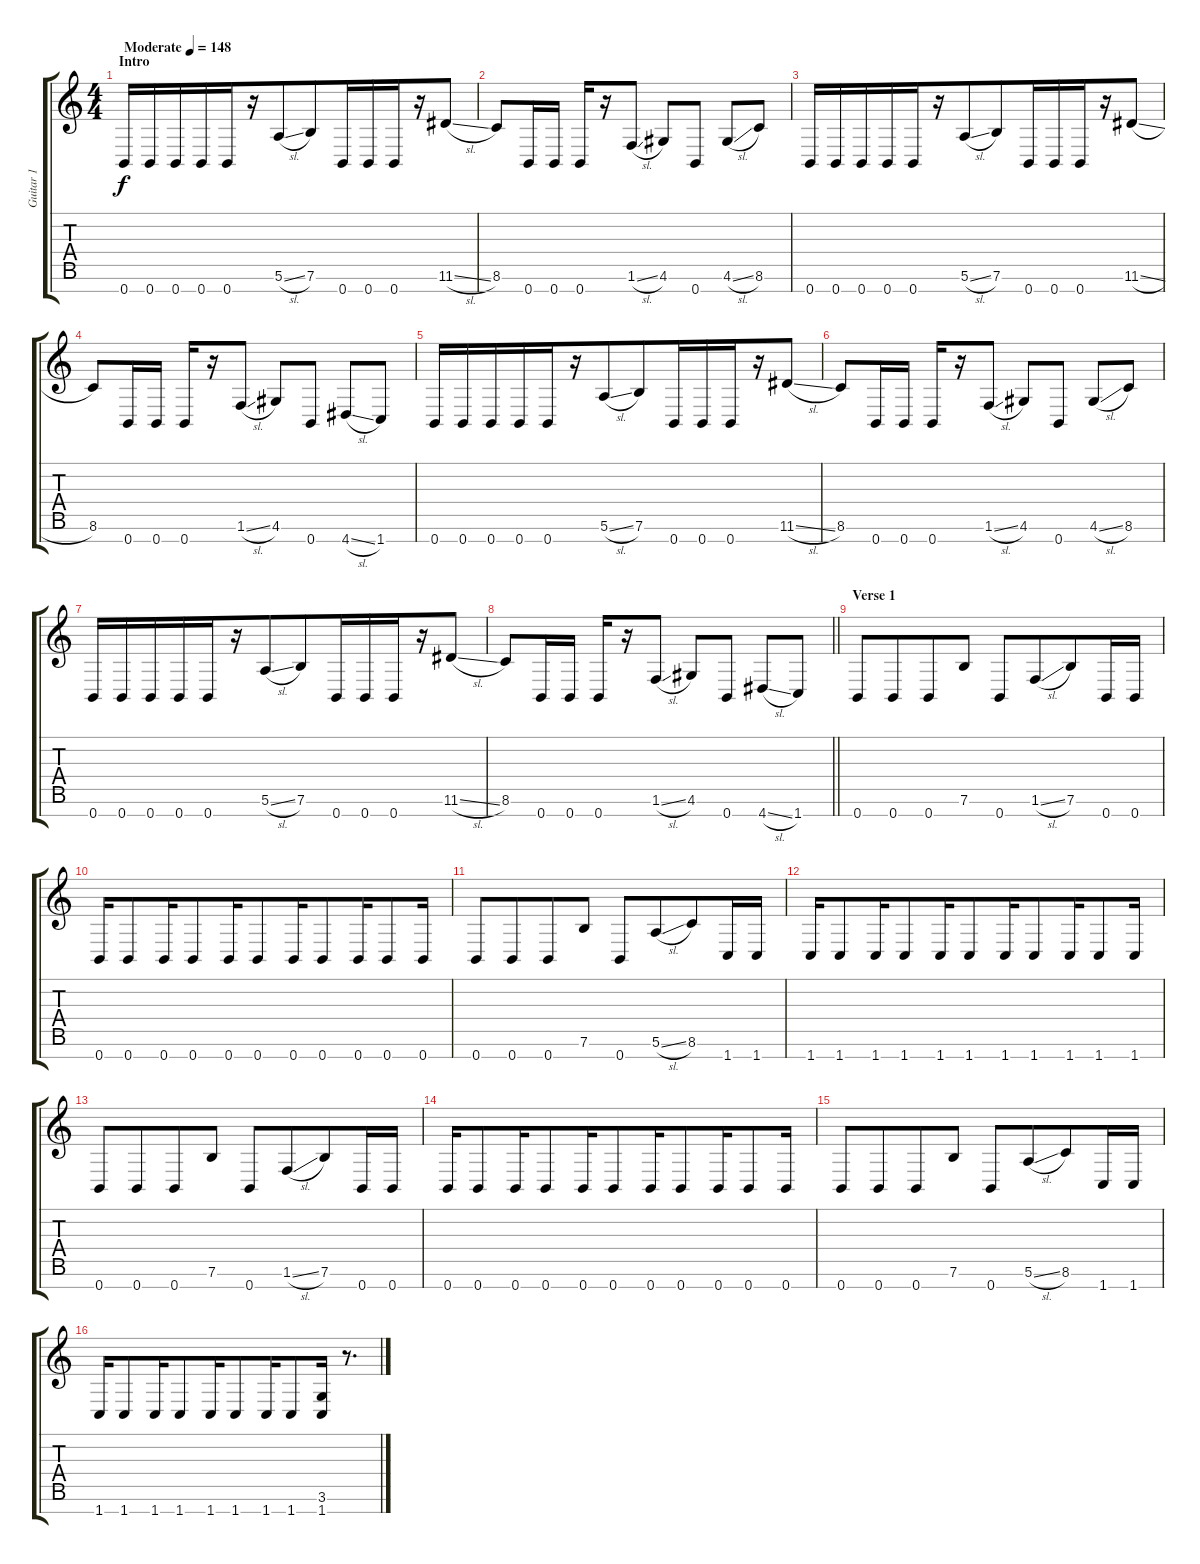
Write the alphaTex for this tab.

\track ("Guitar 1" "Guitar 1") {instrument distortionguitar}
\staff {score tabs}
\tuning (E4 B3 G3 D3 A2 E2 B1) {hide}
\ts (4 4)
\section ("" "Intro")
\tempo (148 "Moderate")
\clef g2
\ks c
0.7.16{dy f instrument distortionguitar} 0.7.16{beam merge} 0.7.16 0.7.16{beam merge} 0.7.16 r.16 5.6{sl}.8{beam merge} 7.6.8 0.7.16 0.7.16{beam merge} 0.7.16 r.16 11.6{sl}.8 |
8.6.8{beam merge} 0.7.16 0.7.16 0.7.16 r.16{beam merge} 1.6{sl}.8 4.6.8{beam merge} 0.7.8 4.6{sl}.8 8.6.8 |
0.7.16 0.7.16{beam merge} 0.7.16 0.7.16{beam merge} 0.7.16 r.16 5.6{sl}.8{beam merge} 7.6.8 0.7.16 0.7.16{beam merge} 0.7.16 r.16 11.6{sl}.8 |
8.6.8{beam merge} 0.7.16 0.7.16 0.7.16 r.16{beam merge} 1.6{sl}.8 4.6.8{beam merge} 0.7.8 4.7{sl}.8 1.7.8 |
0.7.16 0.7.16{beam merge} 0.7.16 0.7.16{beam merge} 0.7.16 r.16 5.6{sl}.8{beam merge} 7.6.8 0.7.16 0.7.16{beam merge} 0.7.16 r.16 11.6{sl}.8 |
8.6.8{beam merge} 0.7.16 0.7.16 0.7.16 r.16{beam merge} 1.6{sl}.8 4.6.8{beam merge} 0.7.8 4.6{sl}.8 8.6.8 |
0.7.16 0.7.16{beam merge} 0.7.16 0.7.16{beam merge} 0.7.16 r.16 5.6{sl}.8{beam merge} 7.6.8 0.7.16 0.7.16{beam merge} 0.7.16 r.16 11.6{sl}.8 |
\barLineRight lightlight
8.6.8{beam merge} 0.7.16 0.7.16 0.7.16 r.16{beam merge} 1.6{sl}.8 4.6.8{beam merge} 0.7.8 4.7{sl}.8 1.7.8 |
\section ("" "Verse 1")
0.7.8 0.7.8{beam merge} 0.7.8 7.6.8 0.7.8{beam merge} 1.6{sl}.8{beam merge} 7.6.8 0.7.16 0.7.16 |
0.7.16{beam merge} 0.7.8{beam merge} 0.7.16{beam merge} 0.7.8 0.7.16 0.7.8{beam merge} 0.7.16{beam merge} 0.7.8{beam merge} 0.7.16 0.7.8 0.7.16 |
0.7.8 0.7.8{beam merge} 0.7.8 7.6.8 0.7.8{beam merge} 5.6{sl}.8{beam merge} 8.6.8 1.7.16 1.7.16 |
1.7.16{beam merge} 1.7.8{beam merge} 1.7.16{beam merge} 1.7.8 1.7.16 1.7.8{beam merge} 1.7.16{beam merge} 1.7.8{beam merge} 1.7.16 1.7.8 1.7.16 |
0.7.8 0.7.8{beam merge} 0.7.8 7.6.8 0.7.8{beam merge} 1.6{sl}.8{beam merge} 7.6.8 0.7.16 0.7.16 |
0.7.16{beam merge} 0.7.8{beam merge} 0.7.16{beam merge} 0.7.8 0.7.16 0.7.8{beam merge} 0.7.16{beam merge} 0.7.8{beam merge} 0.7.16 0.7.8 0.7.16 |
0.7.8 0.7.8{beam merge} 0.7.8 7.6.8 0.7.8{beam merge} 5.6{sl}.8{beam merge} 8.6.8 1.7.16 1.7.16 |
1.7.16{beam merge} 1.7.8{beam merge} 1.7.16{beam merge} 1.7.8 1.7.16 1.7.8{beam merge} 1.7.16{beam merge} 1.7.8{beam merge} (3.6 1.7).16 r.8{d}
